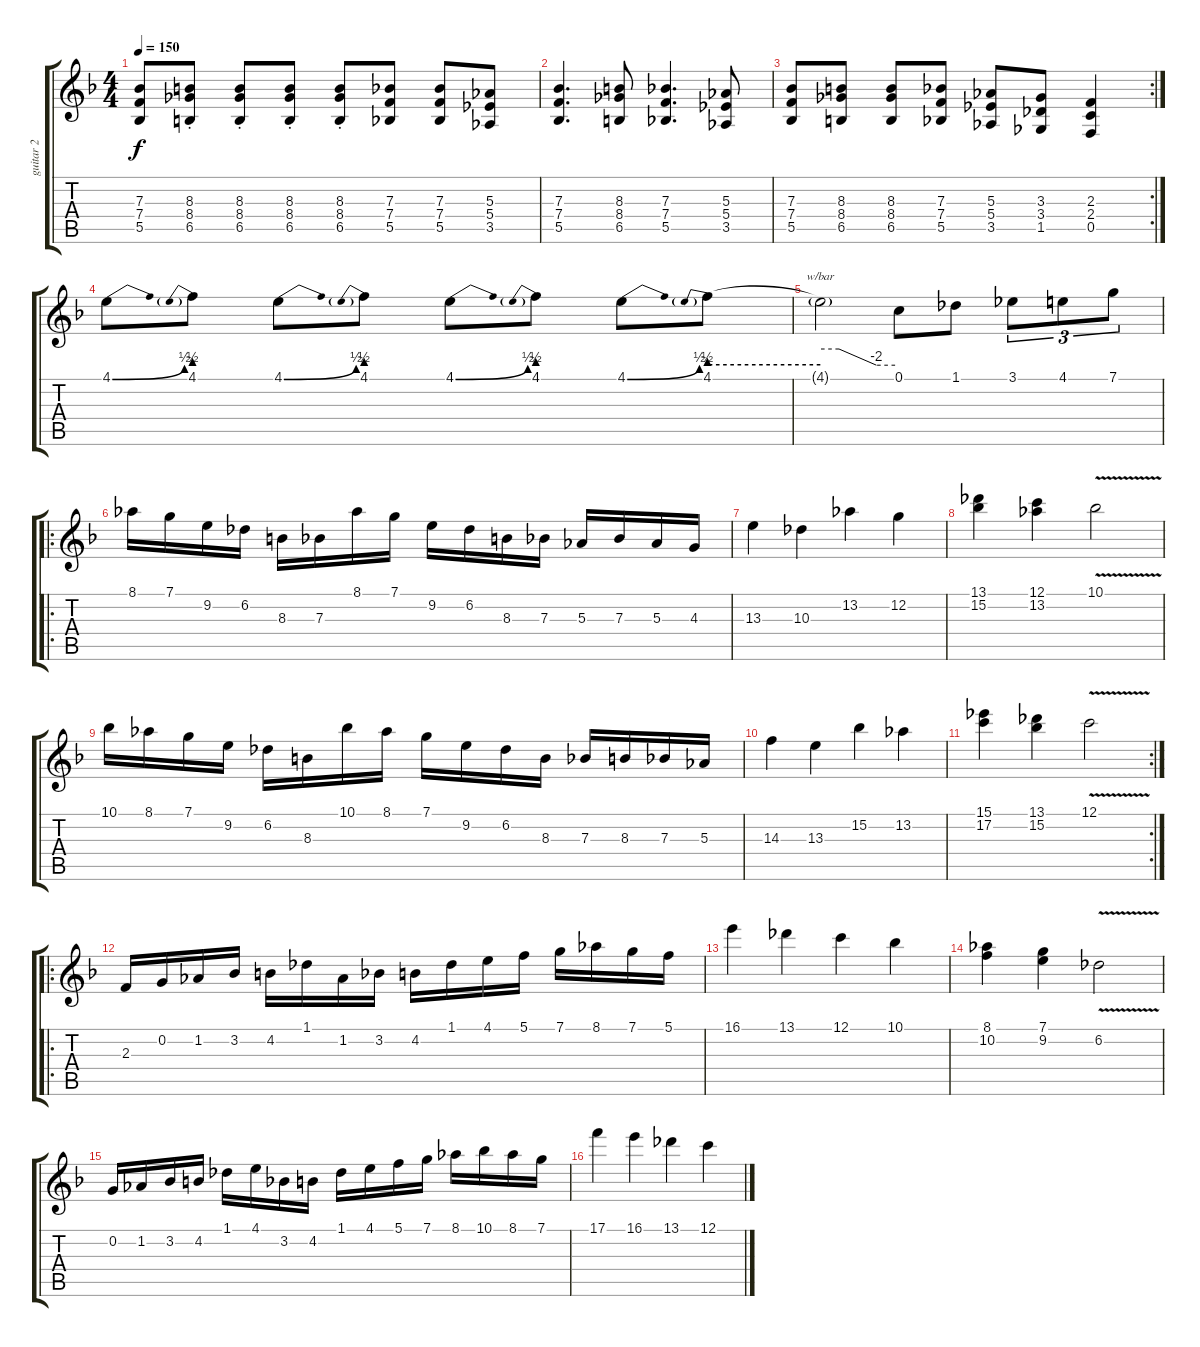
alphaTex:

\track ("guitar 2" "guitar 2") {instrument distortionguitar}
\staff {score tabs}
\tuning (C4 G3 Eb3 Bb2 F2 C2) {hide}
\ts (4 4)
\tempo 150
\clef g2
\ks dminor
(7.3 7.4 5.5).8{dy f} (8.3{st} 8.4{st} 6.5{st}).8 (8.3{st} 8.4{st} 6.5{st}).8 (8.3{st} 8.4{st} 6.5{st}).8 (8.3{st} 8.4{st} 6.5{st}).8 (7.3 7.4 5.5).8 (7.3 7.4 5.5).8 (5.3 5.4 3.5).8 |
(7.3 7.4 5.5).4{d} (8.3 8.4 6.5).8 (7.3 7.4 5.5).4{d} (5.3 5.4 3.5).8 |
\rc 2
(7.3 7.4 5.5).8 (8.3 8.4 6.5).8 (8.3 8.4 6.5).8 (7.3 7.4 5.5).8 (5.3 5.4 3.5).8 (3.3 3.4 1.5).8 (2.3 2.4 0.5).4 |
4.1{be (bend 0 0 60 2)}.8 4.1{be (prebend 0 2 60 2)}.8 4.1{be (bend 0 0 60 2)}.8 4.1{be (prebend 0 2 60 2)}.8 4.1{be (bend 0 0 60 2)}.8 4.1{be (prebend 0 2 60 2)}.8 4.1{be (bend 0 0 60 2)}.8 4.1{be (prebend 0 2 60 2)}.8 |
4.1{be (hold 0 0 60 0) t}.2{tbe (custom default 0 0 15 0 45 -8 60 -8)} 0.1.8 1.1.8 3.1.8{tu (3 2)} 4.1.8{tu (3 2)} 7.1.8{tu (3 2)} |
\ro
8.1.16 7.1.16 9.2.16 6.2.16 8.3.16 7.3.16 8.1.16 7.1.16 9.2.16 6.2.16 8.3.16 7.3.16 5.3.16 7.3.16 5.3.16 4.3.16 |
13.3.4 10.3.4 13.2.4 12.2.4 |
(13.1 15.2).4 (12.1 13.2).4 10.1{v}.2 |
10.1.16 8.1.16 7.1.16 9.2.16 6.2.16 8.3.16 10.1.16 8.1.16 7.1.16 9.2.16 6.2.16 8.3.16 7.3.16 8.3.16 7.3.16 5.3.16 |
14.3.4 13.3.4 15.2.4 13.2.4 |
\rc 2
(15.1 17.2).4 (13.1 15.2).4 12.1{v}.2 |
\ro
2.3.16 0.2.16 1.2.16 3.2.16 4.2.16 1.1.16 1.2.16 3.2.16 4.2.16 1.1.16 4.1.16 5.1.16 7.1.16 8.1.16 7.1.16 5.1.16 |
16.1.4 13.1.4 12.1.4 10.1.4 |
(8.1 10.2).4 (7.1 9.2).4 6.2{v}.2 |
0.2.16 1.2.16 3.2.16 4.2.16 1.1.16 4.1.16 3.2.16 4.2.16 1.1.16 4.1.16 5.1.16 7.1.16 8.1.16 10.1.16 8.1.16 7.1.16 |
17.1.4 16.1.4 13.1.4 12.1.4
